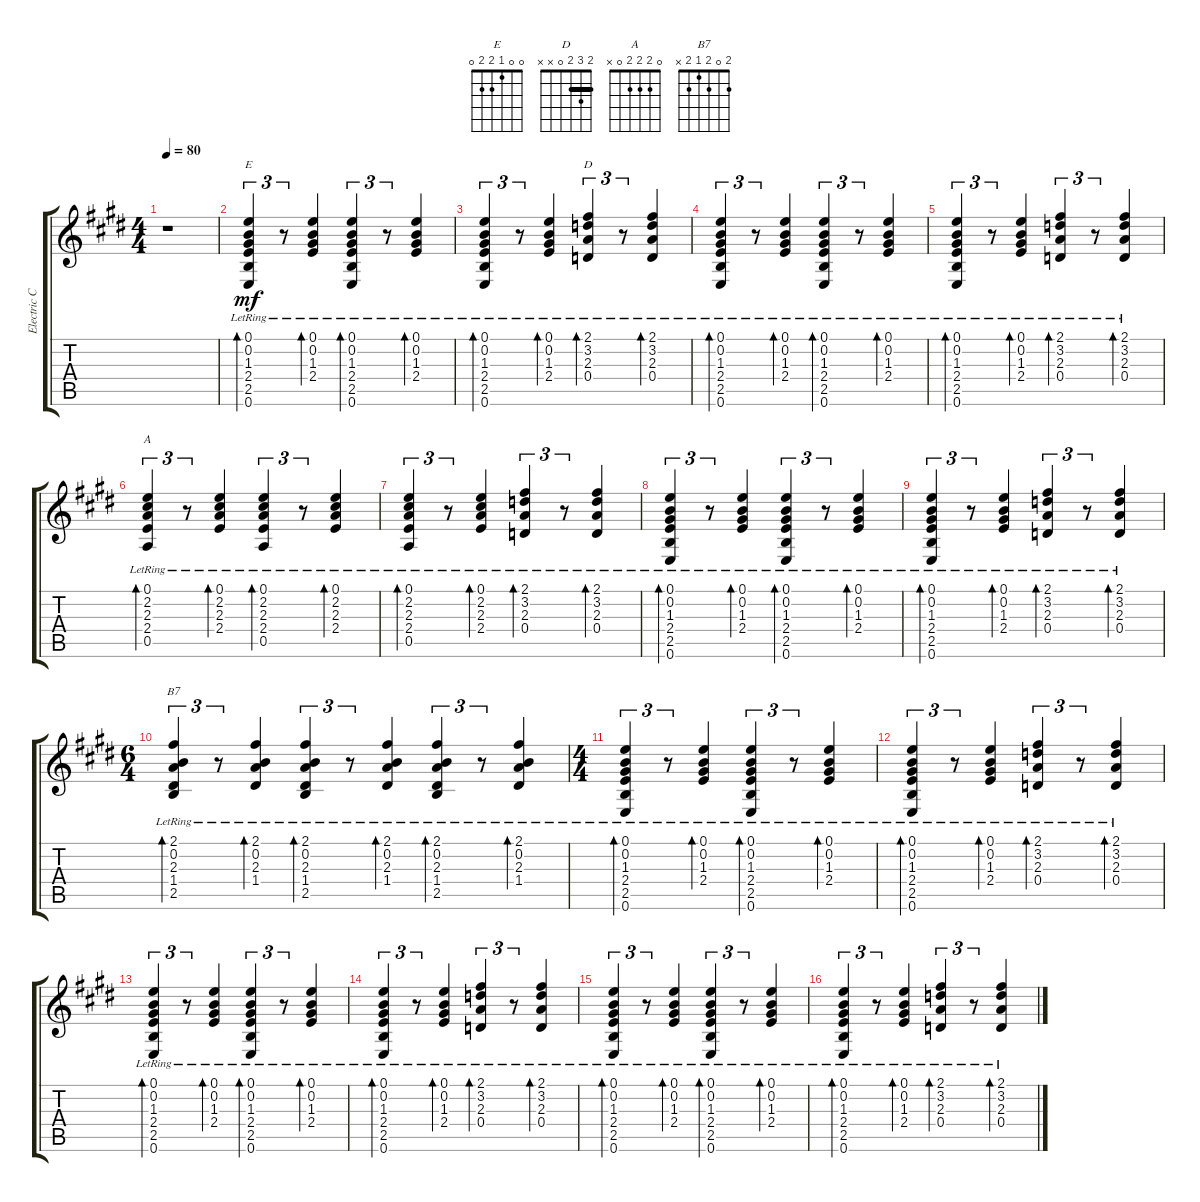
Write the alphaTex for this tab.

\track ("Electric Clean Guitar" "Electric C") {instrument electricguitarclean}
\staff {score tabs}
\tuning (E4 B3 G3 D3 A2 E2) {hide}
\chord ("E" 0 0 1 2 2 0)
\chord ("D" 2 3 2 0 x x) {barre 2}
\chord ("A" 0 2 2 2 0 x)
\chord ("B7" 2 0 2 1 2 x)
\ts (4 4)
\tempo 80
\clef g2
\ks e
r.1{dy mf instrument electricguitarclean} |
(0.1 0.2 1.3{lr} 2.4{lr} 2.5{lr} 0.6{lr}).4{tu (3 2) bd 30 ch "E"} r.8{tu (3 2)} (0.1{lr} 0.2{lr} 1.3{lr} 2.4{lr}).4{bd 30} (0.1 0.2 1.3{lr} 2.4{lr} 2.5{lr} 0.6{lr}).4{tu (3 2) bd 30} r.8{tu (3 2)} (0.1{lr} 0.2{lr} 1.3{lr} 2.4{lr}).4{bd 30} |
(0.1 0.2 1.3{lr} 2.4{lr} 2.5{lr} 0.6{lr}).4{tu (3 2) bd 30} r.8{tu (3 2)} (0.1{lr} 0.2{lr} 1.3{lr} 2.4{lr}).4{bd 60} (2.1 3.2 2.3{lr} 0.4{lr}).4{tu (3 2) bd 30 ch "D"} r.8{tu (3 2)} (2.1{lr} 3.2{lr} 2.3{lr} 0.4{lr}).4{bd 60} |
(0.1 0.2 1.3{lr} 2.4{lr} 2.5{lr} 0.6{lr}).4{tu (3 2) bd 30} r.8{tu (3 2)} (0.1{lr} 0.2{lr} 1.3{lr} 2.4{lr}).4{bd 30} (0.1 0.2 1.3{lr} 2.4{lr} 2.5{lr} 0.6{lr}).4{tu (3 2) bd 30} r.8{tu (3 2)} (0.1{lr} 0.2{lr} 1.3{lr} 2.4{lr}).4{bd 30} |
(0.1 0.2 1.3{lr} 2.4{lr} 2.5{lr} 0.6{lr}).4{tu (3 2) bd 30} r.8{tu (3 2)} (0.1{lr} 0.2{lr} 1.3{lr} 2.4{lr}).4{bd 60} (2.1 3.2 2.3{lr} 0.4{lr}).4{tu (3 2) bd 30} r.8{tu (3 2)} (2.1{lr} 3.2{lr} 2.3{lr} 0.4{lr}).4{bd 60} |
(0.1 2.2 2.3{lr} 2.4{lr} 0.5{lr}).4{tu (3 2) bd 30 ch "A"} r.8{tu (3 2)} (0.1{lr} 2.2{lr} 2.3{lr} 2.4{lr}).4{bd 60} (0.1 2.2 2.3{lr} 2.4{lr} 0.5{lr}).4{tu (3 2) bd 30} r.8{tu (3 2)} (0.1{lr} 2.2{lr} 2.3{lr} 2.4{lr}).4{bd 60} |
(0.1 2.2 2.3{lr} 2.4{lr} 0.5{lr}).4{tu (3 2) bd 30} r.8{tu (3 2)} (0.1{lr} 2.2{lr} 2.3{lr} 2.4{lr}).4{bd 60} (2.1 3.2 2.3{lr} 0.4{lr}).4{tu (3 2) bd 30} r.8{tu (3 2)} (2.1{lr} 3.2{lr} 2.3{lr} 0.4{lr}).4{bd 60} |
(0.1 0.2 1.3{lr} 2.4{lr} 2.5{lr} 0.6{lr}).4{tu (3 2) bd 30} r.8{tu (3 2)} (0.1{lr} 0.2{lr} 1.3{lr} 2.4{lr}).4{bd 30} (0.1 0.2 1.3{lr} 2.4{lr} 2.5{lr} 0.6{lr}).4{tu (3 2) bd 30} r.8{tu (3 2)} (0.1{lr} 0.2{lr} 1.3{lr} 2.4{lr}).4{bd 30} |
(0.1 0.2 1.3{lr} 2.4{lr} 2.5{lr} 0.6{lr}).4{tu (3 2) bd 30} r.8{tu (3 2)} (0.1{lr} 0.2{lr} 1.3{lr} 2.4{lr}).4{bd 60} (2.1 3.2 2.3{lr} 0.4{lr}).4{tu (3 2) bd 30} r.8{tu (3 2)} (2.1{lr} 3.2{lr} 2.3{lr} 0.4{lr}).4{bd 60} |
\ts (6 4)
(2.1 0.2 2.3{lr} 1.4{lr} 2.5{lr}).4{tu (3 2) bd 30 ch "B7"} r.8{tu (3 2)} (2.1{lr} 0.2{lr} 2.3{lr} 1.4{lr}).4{bd 60} (2.1 0.2 2.3{lr} 1.4{lr} 2.5{lr}).4{tu (3 2) bd 30} r.8{tu (3 2)} (2.1{lr} 0.2{lr} 2.3{lr} 1.4{lr}).4{bd 60} (2.1 0.2 2.3{lr} 1.4{lr} 2.5{lr}).4{tu (3 2) bd 30} r.8{tu (3 2)} (2.1{lr} 0.2{lr} 2.3{lr} 1.4{lr}).4{bd 60} |
\ts (4 4)
(0.1 0.2 1.3{lr} 2.4{lr} 2.5{lr} 0.6{lr}).4{tu (3 2) bd 30} r.8{tu (3 2)} (0.1{lr} 0.2{lr} 1.3{lr} 2.4{lr}).4{bd 30} (0.1 0.2 1.3{lr} 2.4{lr} 2.5{lr} 0.6{lr}).4{tu (3 2) bd 30} r.8{tu (3 2)} (0.1{lr} 0.2{lr} 1.3{lr} 2.4{lr}).4{bd 30} |
(0.1 0.2 1.3{lr} 2.4{lr} 2.5{lr} 0.6{lr}).4{tu (3 2) bd 30} r.8{tu (3 2)} (0.1{lr} 0.2{lr} 1.3{lr} 2.4{lr}).4{bd 60} (2.1 3.2 2.3{lr} 0.4{lr}).4{tu (3 2) bd 30} r.8{tu (3 2)} (2.1{lr} 3.2{lr} 2.3{lr} 0.4{lr}).4{bd 60} |
(0.1 0.2 1.3{lr} 2.4{lr} 2.5{lr} 0.6{lr}).4{tu (3 2) bd 30} r.8{tu (3 2)} (0.1{lr} 0.2{lr} 1.3{lr} 2.4{lr}).4{bd 30} (0.1 0.2 1.3{lr} 2.4{lr} 2.5{lr} 0.6{lr}).4{tu (3 2) bd 30} r.8{tu (3 2)} (0.1{lr} 0.2{lr} 1.3{lr} 2.4{lr}).4{bd 30} |
(0.1 0.2 1.3{lr} 2.4{lr} 2.5{lr} 0.6{lr}).4{tu (3 2) bd 30} r.8{tu (3 2)} (0.1{lr} 0.2{lr} 1.3{lr} 2.4{lr}).4{bd 60} (2.1 3.2 2.3{lr} 0.4{lr}).4{tu (3 2) bd 30} r.8{tu (3 2)} (2.1{lr} 3.2{lr} 2.3{lr} 0.4{lr}).4{bd 60} |
(0.1 0.2 1.3{lr} 2.4{lr} 2.5{lr} 0.6{lr}).4{tu (3 2) bd 30} r.8{tu (3 2)} (0.1{lr} 0.2{lr} 1.3{lr} 2.4{lr}).4{bd 30} (0.1 0.2 1.3{lr} 2.4{lr} 2.5{lr} 0.6{lr}).4{tu (3 2) bd 30} r.8{tu (3 2)} (0.1{lr} 0.2{lr} 1.3{lr} 2.4{lr}).4{bd 30} |
(0.1 0.2 1.3{lr} 2.4{lr} 2.5{lr} 0.6{lr}).4{tu (3 2) bd 30} r.8{tu (3 2)} (0.1{lr} 0.2{lr} 1.3{lr} 2.4{lr}).4{bd 60} (2.1 3.2 2.3{lr} 0.4{lr}).4{tu (3 2) bd 30} r.8{tu (3 2)} (2.1{lr} 3.2{lr} 2.3{lr} 0.4{lr}).4{bd 60}
